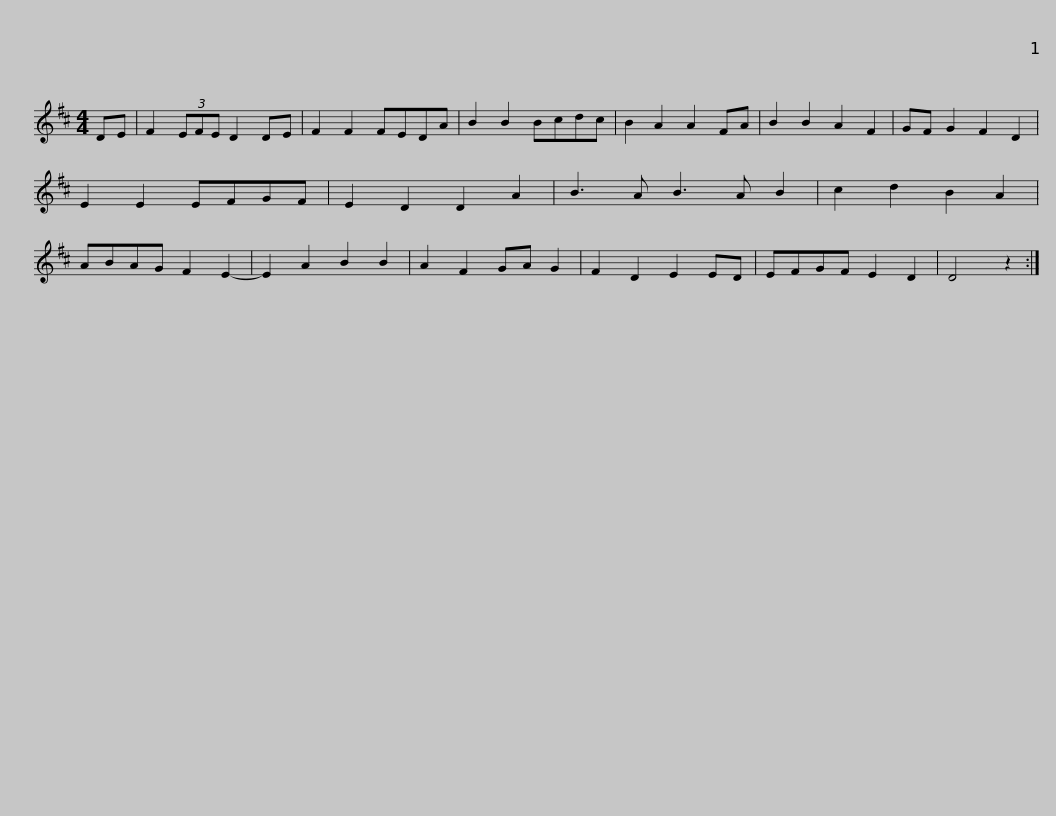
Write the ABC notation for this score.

X:1
L:1/8
M:4/4
I:linebreak $
K:D
V:1 treble
V:1
 DE | F2 (3EFE D2 DE | F2 F2 FEDA | B2 B2 Bcdc | B2 A2 A2 FA | %5
 B2 B2 A2 F2 | GF G2 F2 D2 | E2 E2 EFGF |$ E2 D2 D2 A2 | B3 A B3 A B2 | %10
 c2 d2 B2 A2 | ABAG F2 E2- | E2 A2 B2 B2 | A2 F2 GA G2 | F2 D2 E2 ED | %15
 EFGF E2 D2 |$ D4 z2 :| %17
